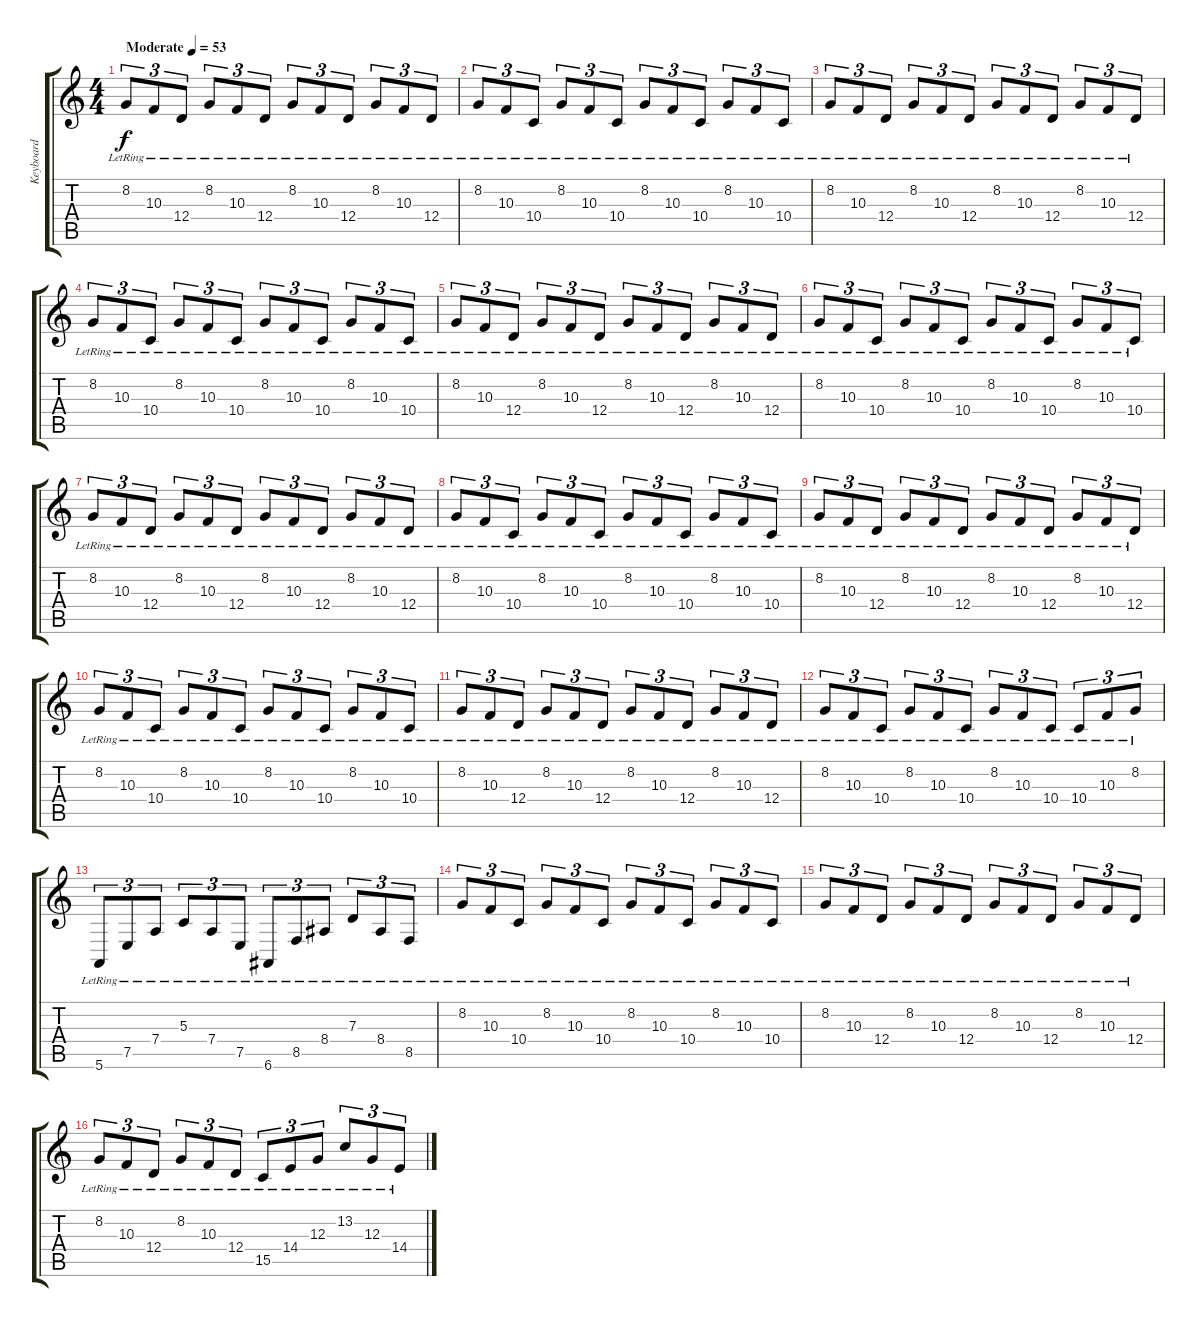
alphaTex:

\track ("Keyboard" "Keyboard") {instrument brightacousticpiano}
\staff {score tabs}
\tuning (E4 B3 G3 D3 A2 E2) {hide}
\ts (4 4)
\tempo (53 "Moderate")
\clef g2
\ks c
8.2{lr}.8{tu (3 2) dy f instrument brightacousticpiano} 10.3{lr}.8{tu (3 2)} 12.4{lr}.8{tu (3 2)} 8.2{lr}.8{tu (3 2)} 10.3{lr}.8{tu (3 2)} 12.4{lr}.8{tu (3 2)} 8.2{lr}.8{tu (3 2)} 10.3{lr}.8{tu (3 2)} 12.4{lr}.8{tu (3 2)} 8.2{lr}.8{tu (3 2)} 10.3{lr}.8{tu (3 2)} 12.4{lr}.8{tu (3 2)} |
8.2{lr}.8{tu (3 2)} 10.3{lr}.8{tu (3 2)} 10.4{lr}.8{tu (3 2)} 8.2{lr}.8{tu (3 2)} 10.3{lr}.8{tu (3 2)} 10.4{lr}.8{tu (3 2)} 8.2{lr}.8{tu (3 2)} 10.3{lr}.8{tu (3 2)} 10.4{lr}.8{tu (3 2)} 8.2{lr}.8{tu (3 2)} 10.3{lr}.8{tu (3 2)} 10.4{lr}.8{tu (3 2)} |
8.2{lr}.8{tu (3 2)} 10.3{lr}.8{tu (3 2)} 12.4{lr}.8{tu (3 2)} 8.2{lr}.8{tu (3 2)} 10.3{lr}.8{tu (3 2)} 12.4{lr}.8{tu (3 2)} 8.2{lr}.8{tu (3 2)} 10.3{lr}.8{tu (3 2)} 12.4{lr}.8{tu (3 2)} 8.2{lr}.8{tu (3 2)} 10.3{lr}.8{tu (3 2)} 12.4{lr}.8{tu (3 2)} |
8.2{lr}.8{tu (3 2)} 10.3{lr}.8{tu (3 2)} 10.4{lr}.8{tu (3 2)} 8.2{lr}.8{tu (3 2)} 10.3{lr}.8{tu (3 2)} 10.4{lr}.8{tu (3 2)} 8.2{lr}.8{tu (3 2)} 10.3{lr}.8{tu (3 2)} 10.4{lr}.8{tu (3 2)} 8.2{lr}.8{tu (3 2)} 10.3{lr}.8{tu (3 2)} 10.4{lr}.8{tu (3 2)} |
8.2{lr}.8{tu (3 2)} 10.3{lr}.8{tu (3 2)} 12.4{lr}.8{tu (3 2)} 8.2{lr}.8{tu (3 2)} 10.3{lr}.8{tu (3 2)} 12.4{lr}.8{tu (3 2)} 8.2{lr}.8{tu (3 2)} 10.3{lr}.8{tu (3 2)} 12.4{lr}.8{tu (3 2)} 8.2{lr}.8{tu (3 2)} 10.3{lr}.8{tu (3 2)} 12.4{lr}.8{tu (3 2)} |
8.2{lr}.8{tu (3 2)} 10.3{lr}.8{tu (3 2)} 10.4{lr}.8{tu (3 2)} 8.2{lr}.8{tu (3 2)} 10.3{lr}.8{tu (3 2)} 10.4{lr}.8{tu (3 2)} 8.2{lr}.8{tu (3 2)} 10.3{lr}.8{tu (3 2)} 10.4{lr}.8{tu (3 2)} 8.2{lr}.8{tu (3 2)} 10.3{lr}.8{tu (3 2)} 10.4{lr}.8{tu (3 2)} |
8.2{lr}.8{tu (3 2)} 10.3{lr}.8{tu (3 2)} 12.4{lr}.8{tu (3 2)} 8.2{lr}.8{tu (3 2)} 10.3{lr}.8{tu (3 2)} 12.4{lr}.8{tu (3 2)} 8.2{lr}.8{tu (3 2)} 10.3{lr}.8{tu (3 2)} 12.4{lr}.8{tu (3 2)} 8.2{lr}.8{tu (3 2)} 10.3{lr}.8{tu (3 2)} 12.4{lr}.8{tu (3 2)} |
8.2{lr}.8{tu (3 2)} 10.3{lr}.8{tu (3 2)} 10.4{lr}.8{tu (3 2)} 8.2{lr}.8{tu (3 2)} 10.3{lr}.8{tu (3 2)} 10.4{lr}.8{tu (3 2)} 8.2{lr}.8{tu (3 2)} 10.3{lr}.8{tu (3 2)} 10.4{lr}.8{tu (3 2)} 8.2{lr}.8{tu (3 2)} 10.3{lr}.8{tu (3 2)} 10.4{lr}.8{tu (3 2)} |
8.2{lr}.8{tu (3 2)} 10.3{lr}.8{tu (3 2)} 12.4{lr}.8{tu (3 2)} 8.2{lr}.8{tu (3 2)} 10.3{lr}.8{tu (3 2)} 12.4{lr}.8{tu (3 2)} 8.2{lr}.8{tu (3 2)} 10.3{lr}.8{tu (3 2)} 12.4{lr}.8{tu (3 2)} 8.2{lr}.8{tu (3 2)} 10.3{lr}.8{tu (3 2)} 12.4{lr}.8{tu (3 2)} |
8.2{lr}.8{tu (3 2)} 10.3{lr}.8{tu (3 2)} 10.4{lr}.8{tu (3 2)} 8.2{lr}.8{tu (3 2)} 10.3{lr}.8{tu (3 2)} 10.4{lr}.8{tu (3 2)} 8.2{lr}.8{tu (3 2)} 10.3{lr}.8{tu (3 2)} 10.4{lr}.8{tu (3 2)} 8.2{lr}.8{tu (3 2)} 10.3{lr}.8{tu (3 2)} 10.4{lr}.8{tu (3 2)} |
8.2{lr}.8{tu (3 2)} 10.3{lr}.8{tu (3 2)} 12.4{lr}.8{tu (3 2)} 8.2{lr}.8{tu (3 2)} 10.3{lr}.8{tu (3 2)} 12.4{lr}.8{tu (3 2)} 8.2{lr}.8{tu (3 2)} 10.3{lr}.8{tu (3 2)} 12.4{lr}.8{tu (3 2)} 8.2{lr}.8{tu (3 2)} 10.3{lr}.8{tu (3 2)} 12.4{lr}.8{tu (3 2)} |
8.2{lr}.8{tu (3 2)} 10.3{lr}.8{tu (3 2)} 10.4{lr}.8{tu (3 2)} 8.2{lr}.8{tu (3 2)} 10.3{lr}.8{tu (3 2)} 10.4{lr}.8{tu (3 2)} 8.2{lr}.8{tu (3 2)} 10.3{lr}.8{tu (3 2)} 10.4{lr}.8{tu (3 2)} 10.4{lr}.8{tu (3 2)} 10.3{lr}.8{tu (3 2)} 8.2{lr}.8{tu (3 2)} |
5.6{lr}.8{tu (3 2)} 7.5{lr}.8{tu (3 2)} 7.4{lr}.8{tu (3 2)} 5.3{lr}.8{tu (3 2)} 7.4{lr}.8{tu (3 2)} 7.5{lr}.8{tu (3 2)} 6.6{lr}.8{tu (3 2)} 8.5{lr}.8{tu (3 2)} 8.4{lr}.8{tu (3 2)} 7.3{lr}.8{tu (3 2)} 8.4{lr}.8{tu (3 2)} 8.5{lr}.8{tu (3 2)} |
8.2{lr}.8{tu (3 2)} 10.3{lr}.8{tu (3 2)} 10.4{lr}.8{tu (3 2)} 8.2{lr}.8{tu (3 2)} 10.3{lr}.8{tu (3 2)} 10.4{lr}.8{tu (3 2)} 8.2{lr}.8{tu (3 2)} 10.3{lr}.8{tu (3 2)} 10.4{lr}.8{tu (3 2)} 8.2{lr}.8{tu (3 2)} 10.3{lr}.8{tu (3 2)} 10.4{lr}.8{tu (3 2)} |
8.2{lr}.8{tu (3 2)} 10.3{lr}.8{tu (3 2)} 12.4{lr}.8{tu (3 2)} 8.2{lr}.8{tu (3 2)} 10.3{lr}.8{tu (3 2)} 12.4{lr}.8{tu (3 2)} 8.2{lr}.8{tu (3 2)} 10.3{lr}.8{tu (3 2)} 12.4{lr}.8{tu (3 2)} 8.2{lr}.8{tu (3 2)} 10.3{lr}.8{tu (3 2)} 12.4{lr}.8{tu (3 2)} |
8.2{lr}.8{tu (3 2)} 10.3{lr}.8{tu (3 2)} 12.4{lr}.8{tu (3 2)} 8.2{lr}.8{tu (3 2)} 10.3{lr}.8{tu (3 2)} 12.4{lr}.8{tu (3 2)} 15.5{lr}.8{tu (3 2)} 14.4{lr}.8{tu (3 2)} 12.3{lr}.8{tu (3 2)} 13.2{lr}.8{tu (3 2)} 12.3{lr}.8{tu (3 2)} 14.4{lr}.8{tu (3 2)}
